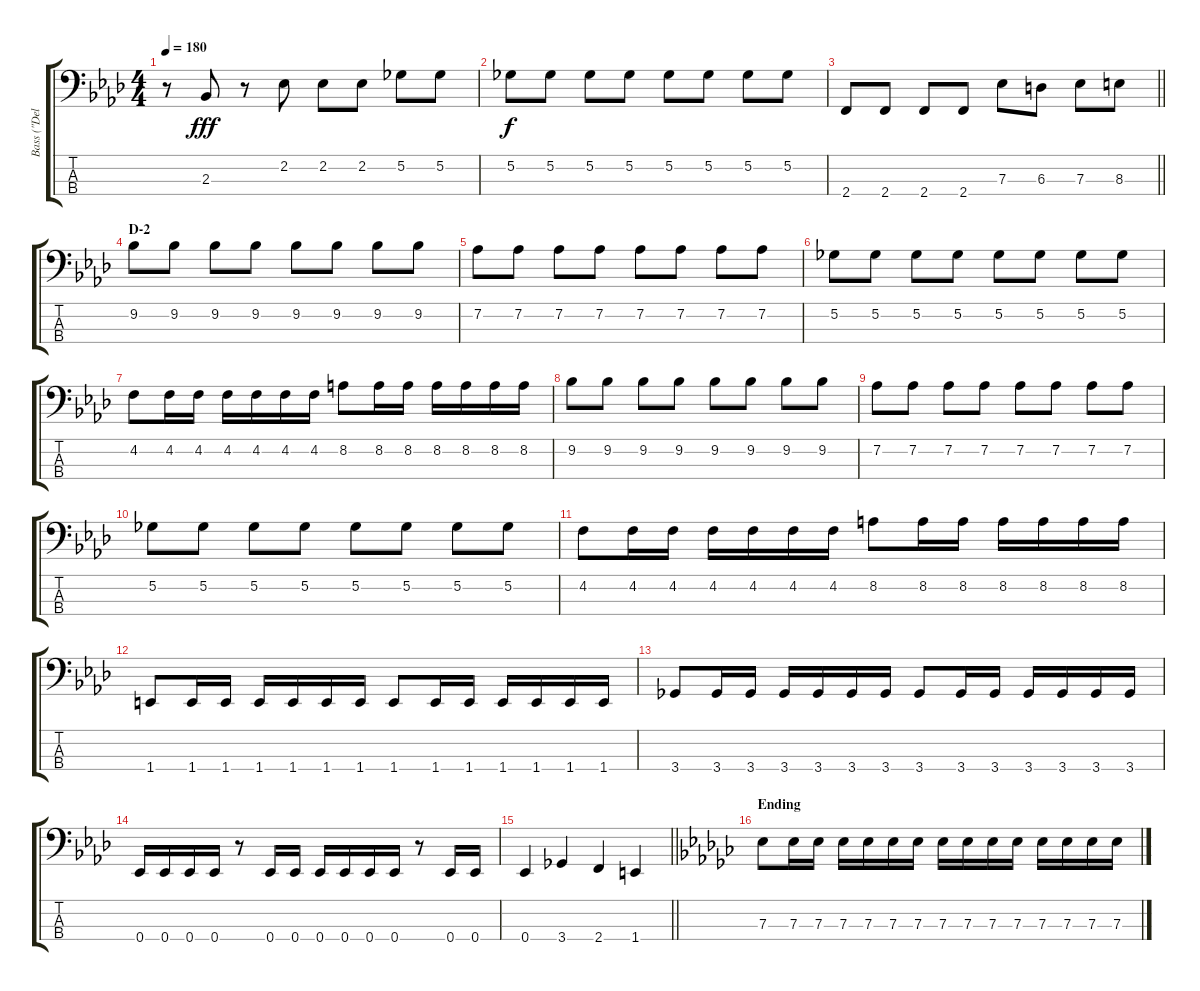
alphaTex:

\track ("Bass (\"Della\")" "Bass (\"Del") {instrument electricbassfinger}
\staff {score tabs}
\tuning (Gb2 Db2 Ab1 Eb1) {hide}
\ts (4 4)
\tempo 180
\clef f4
\ks ab
r.8{dy fff} 2.3.8 r.8 2.2.8 2.2.8 2.2.8 5.2.8 5.2.8 |
5.2.8{dy f} 5.2.8 5.2.8 5.2.8 5.2.8 5.2.8 5.2.8 5.2.8 |
\barLineRight lightlight
2.4.8 2.4.8 2.4.8 2.4.8 7.3.8 6.3.8 7.3.8 8.3.8 |
\section ("" "D-2")
9.2.8 9.2.8 9.2.8 9.2.8 9.2.8 9.2.8 9.2.8 9.2.8 |
7.2.8 7.2.8 7.2.8 7.2.8 7.2.8 7.2.8 7.2.8 7.2.8 |
5.2.8 5.2.8 5.2.8 5.2.8 5.2.8 5.2.8 5.2.8 5.2.8 |
4.2.8 4.2.16 4.2.16 4.2.16 4.2.16 4.2.16 4.2.16 8.2.8 8.2.16 8.2.16 8.2.16 8.2.16 8.2.16 8.2.16 |
9.2.8 9.2.8 9.2.8 9.2.8 9.2.8 9.2.8 9.2.8 9.2.8 |
7.2.8 7.2.8 7.2.8 7.2.8 7.2.8 7.2.8 7.2.8 7.2.8 |
5.2.8 5.2.8 5.2.8 5.2.8 5.2.8 5.2.8 5.2.8 5.2.8 |
4.2.8 4.2.16 4.2.16 4.2.16 4.2.16 4.2.16 4.2.16 8.2.8 8.2.16 8.2.16 8.2.16 8.2.16 8.2.16 8.2.16 |
1.4.8 1.4.16 1.4.16 1.4.16 1.4.16 1.4.16 1.4.16 1.4.8 1.4.16 1.4.16 1.4.16 1.4.16 1.4.16 1.4.16 |
3.4.8 3.4.16 3.4.16 3.4.16 3.4.16 3.4.16 3.4.16 3.4.8 3.4.16 3.4.16 3.4.16 3.4.16 3.4.16 3.4.16 |
0.4.16 0.4.16 0.4.16 0.4.16 r.8 0.4.16 0.4.16 0.4.16 0.4.16 0.4.16 0.4.16 r.8 0.4.16 0.4.16 |
\barLineRight lightlight
0.4.4 3.4.4 2.4.4 1.4.4 |
\section ("" "Ending")
\ks gb
7.3.8 7.3.16 7.3.16 7.3.16 7.3.16 7.3.16 7.3.16 7.3.16 7.3.16 7.3.16 7.3.16 7.3.16 7.3.16 7.3.16 7.3.16
